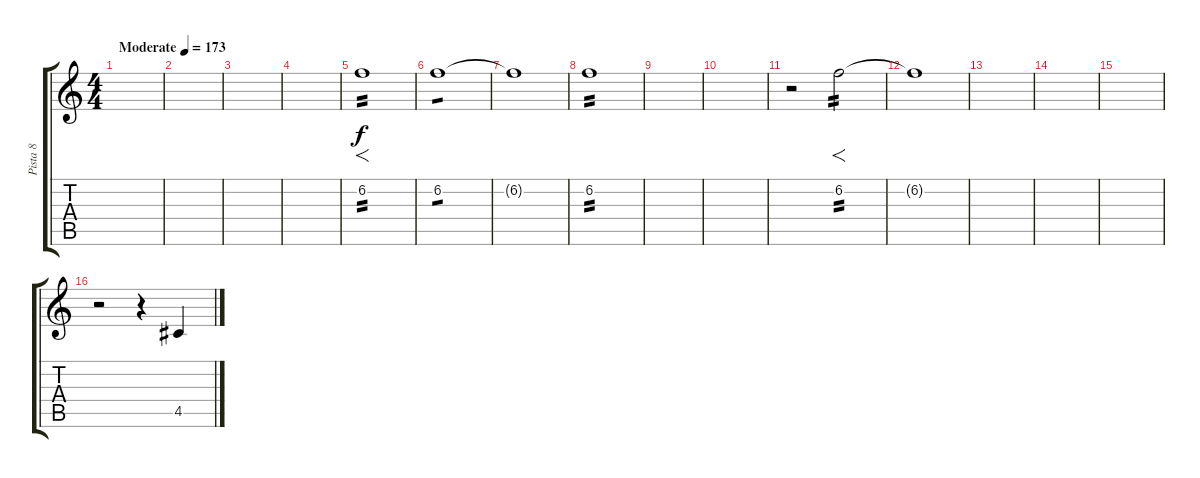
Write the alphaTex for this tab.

\track ("Pista 8" "Pista 8") {instrument distortionguitar}
\staff {score tabs}
\tuning (E4 B3 G3 D3 A2 E2) {hide}
\ts (4 4)
\tempo (173 "Moderate")
\clef g2
\ks c
|
|
|
|
6.2.1{f tp 2} |
6.2.1{tp 1} |
6.2{t}.1 |
6.2.1{tp 2} |
|
|
r.2 6.2.2{f tp 2} |
6.2{t}.1 |
|
|
|
r.2{volume 8} r.4 4.5.4
